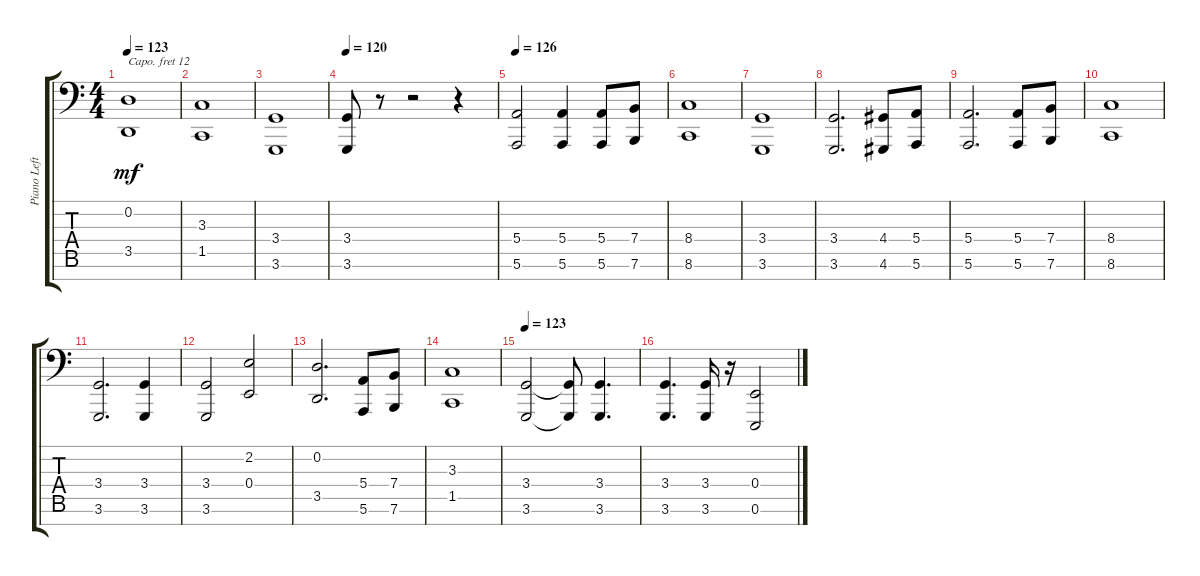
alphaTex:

\track ("Piano Left Hand (Elton John)" "Piano Left") {instrument acousticgrandpiano}
\staff {score tabs}
\capo 12
\tuning (G2 D2 A1 E1 B0 E0 B-1) {hide}
\ts (4 4)
\tempo 123
\clef f4
\ks c
(0.2 3.5).1{dy mf} |
(3.3 1.5).1 |
(3.4 3.6).1 |
\tempo 120
(3.4 3.6).8 r.8 r.2 r.4 |
\tempo 126
(5.4 5.6).2 (5.4 5.6).4 (5.4 5.6).8 (7.4 7.6).8 |
(8.4 8.6).1 |
(3.4 3.6).1 |
(3.4 3.6).2{d} (4.4 4.6).8 (5.4 5.6).8 |
(5.4 5.6).2{d} (5.4 5.6).8 (7.4 7.6).8 |
(8.4 8.6).1 |
(3.4 3.6).2{d} (3.4 3.6).4 |
(3.4 3.6).2 (2.2 0.4).2 |
(0.2 3.5).2{d} (5.4 5.6).8 (7.4 7.6).8 |
(3.3 1.5).1 |
\tempo 123
(3.4 3.6).2 (3.4{t} 3.6{t}).8 (3.4 3.6).4{d} |
(3.4 3.6).4{d} (3.4 3.6).16 r.16 (0.4 0.6).2
